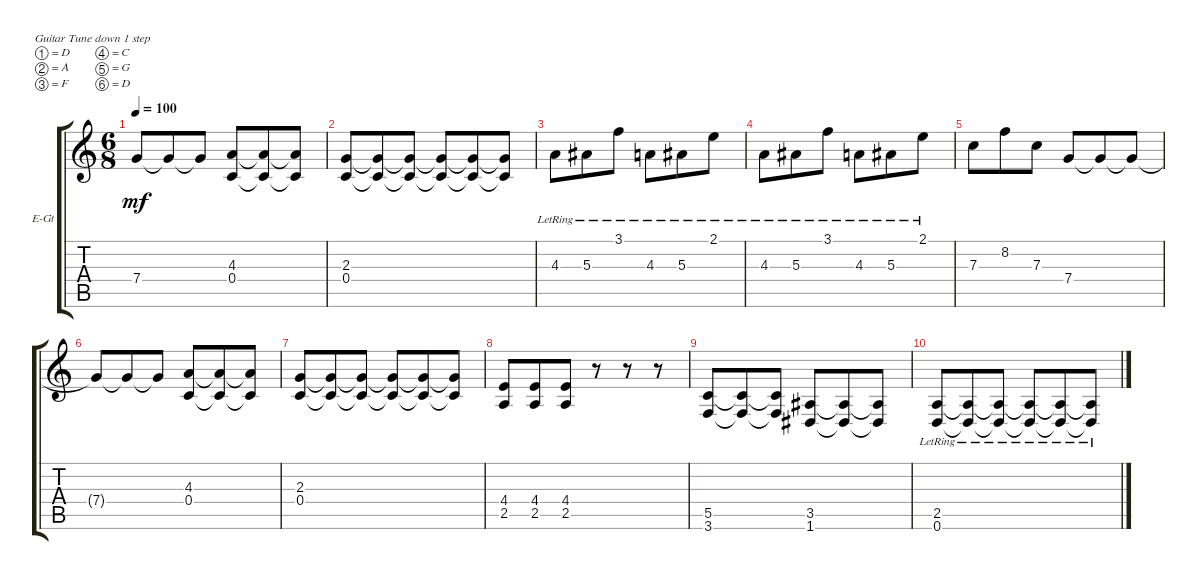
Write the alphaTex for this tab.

\defaultSystemsLayout 4
\bracketExtendMode groupsimilarinstruments
\firstSystemTrackNameOrientation horizontal
\otherSystemsTrackNameOrientation horizontal
\track ("Guitar Left" "E-Gt") {instrument overdrivenguitar}
\staff {score tabs}
\tuning (D4 A3 F3 C3 G2 D2)
\ts (6 8)
\tempo 100
\clef g2
\ks c
7.4{t}.8{dy mf} 7.4{t}.8 7.4{t}.8 (4.3 0.4).8 (4.3{t} 0.4{t}).8 (4.3{t} 0.4{t}).8 |
(0.4 2.3).8 (0.4{t} 2.3{t}).8 (0.4{t} 2.3{t}).8 (0.4{t} 2.3{t}).8 (0.4{t} 2.3{t}).8 (0.4{t} 2.3{t}).8 |
4.3{lr}.8 5.3{lr}.8 3.1{lr}.8 4.3{lr}.8 5.3{lr}.8 2.1{lr}.8 |
4.3{lr}.8 5.3{lr}.8 3.1{lr}.8 4.3{lr}.8 5.3{lr}.8 2.1{lr}.8 |
7.3.8 8.2.8 7.3.8 7.4.8 7.4{t}.8 7.4{t}.8 |
7.4{t}.8 7.4{t}.8 7.4{t}.8 (4.3 0.4).8 (4.3{t} 0.4{t}).8 (4.3{t} 0.4{t}).8 |
(0.4 2.3).8 (0.4{t} 2.3{t}).8 (0.4{t} 2.3{t}).8 (0.4{t} 2.3{t}).8 (0.4{t} 2.3{t}).8 (0.4{t} 2.3{t}).8 |
(2.5 4.4).8 (2.5 4.4).8 (2.5 4.4).8 r.8 r.8 r.8 |
(3.6 5.5).8 (3.6{t} 5.5{t}).8 (3.6{t} 5.5{t}).8 (1.6 3.5).8 (1.6{t} 3.5{t}).8 (1.6{t} 3.5{t}).8 |
(0.6{lr} 2.5{lr}).8 (0.6{lr t} 2.5{lr t}).8 (0.6{lr t} 2.5{lr t}).8 (0.6{lr t} 2.5{lr t}).8 (0.6{lr t} 2.5{lr t}).8 (0.6{lr t} 2.5{lr t}).8
